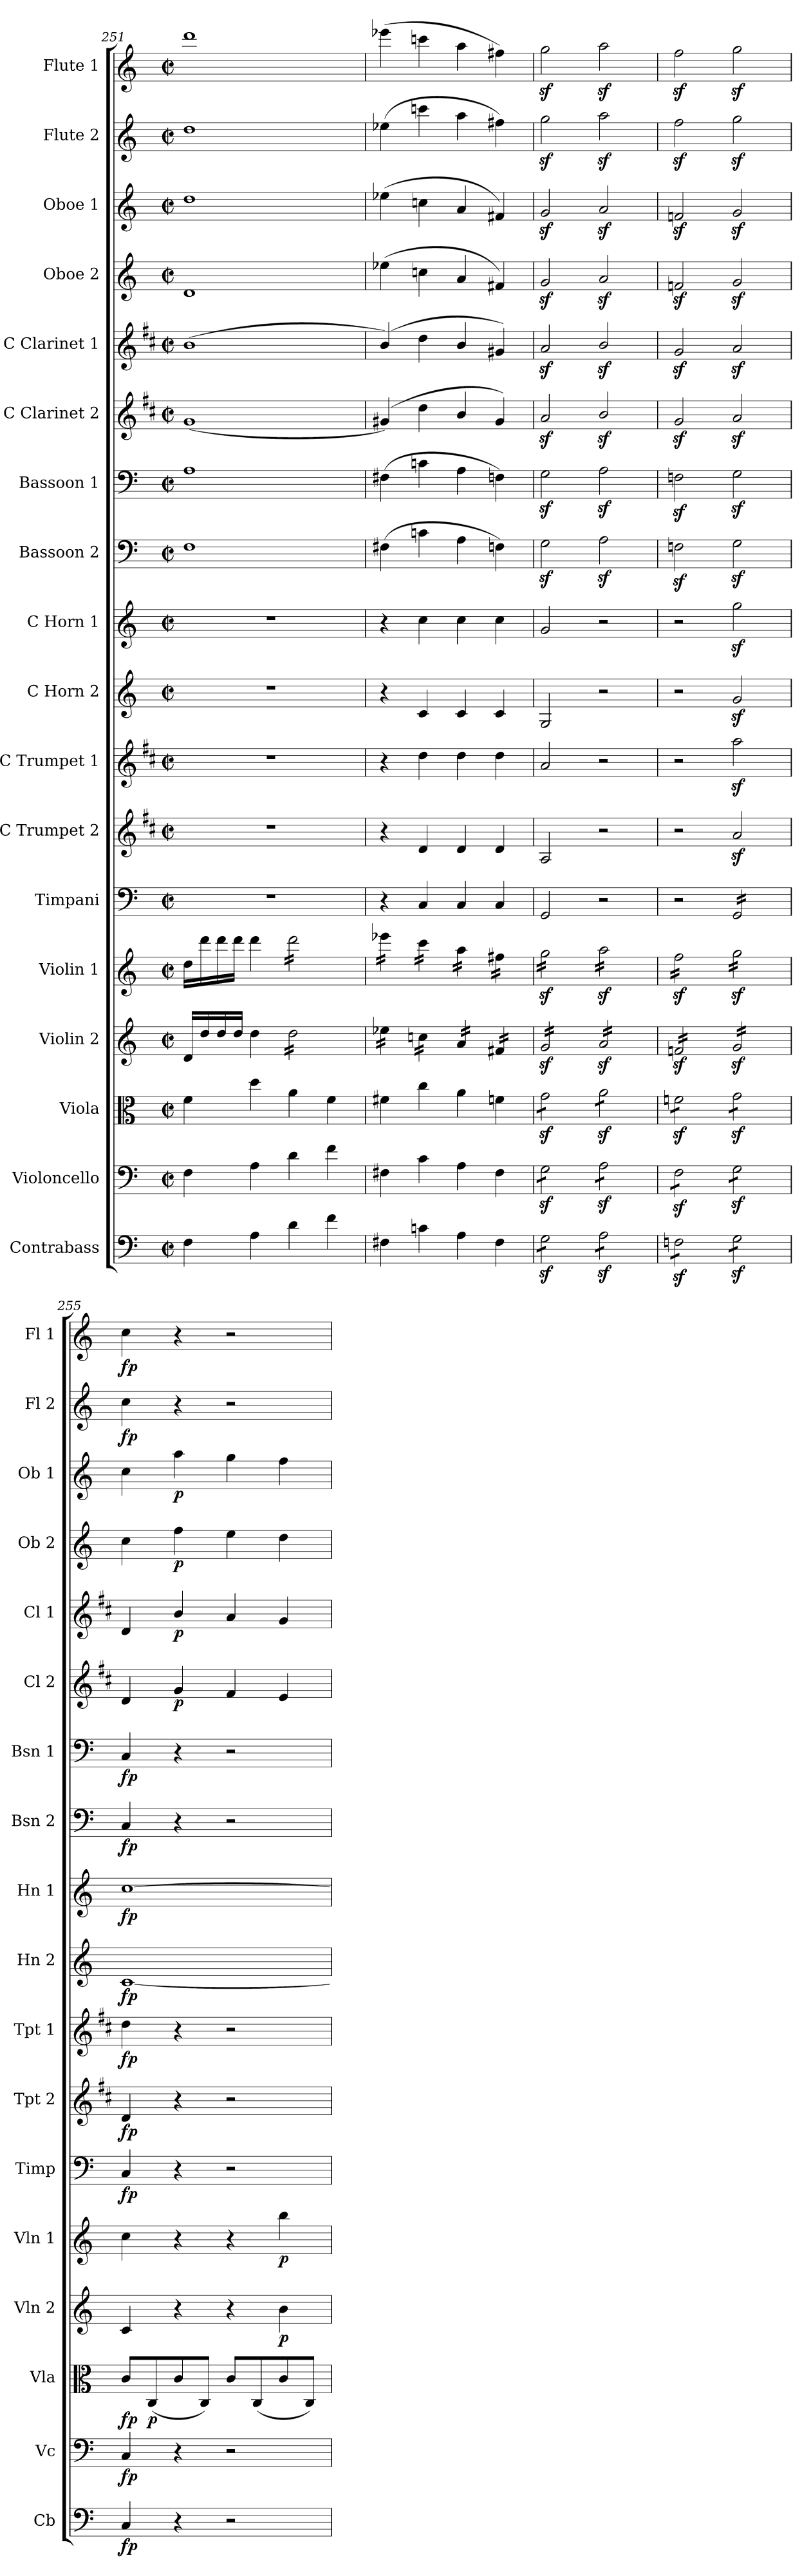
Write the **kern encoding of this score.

**kern	**dynam	**kern	**dynam	**kern	**dynam	**kern	**dynam	**kern	**dynam	**kern	**dynam	**kern	**dynam	**kern	**dynam	**kern	**dynam	**kern	**dynam	**kern	**dynam	**kern	**dynam	**kern	**dynam	**kern	**dynam	**kern	**dynam	**kern	**dynam	**kern	**dynam	**kern	**dynam
*part18	*part18	*part17	*part17	*part16	*part16	*part15	*part15	*part14	*part14	*part13	*part13	*part12	*part12	*part11	*part11	*part10	*part10	*part9	*part9	*part8	*part8	*part7	*part7	*part6	*part6	*part5	*part5	*part4	*part4	*part3	*part3	*part2	*part2	*part1	*part1
*staff18	*staff18	*staff17	*staff17	*staff16	*staff16	*staff15	*staff15	*staff14	*staff14	*staff13	*staff13	*staff12	*staff12	*staff11	*staff11	*staff10	*staff10	*staff9	*staff9	*staff8	*staff8	*staff7	*staff7	*staff6	*staff6	*staff5	*staff5	*staff4	*staff4	*staff3	*staff3	*staff2	*staff2	*staff1	*staff1
*I"Contrabass	*	*I"Violoncello	*	*I"Viola	*	*I"Violin 2	*	*I"Violin 1	*	*I"Timpani	*	*I"C Trumpet 2	*	*I"C Trumpet 1	*	*I"C Horn 2	*	*I"C Horn 1	*	*I"Bassoon 2	*	*I"Bassoon 1	*	*I"C Clarinet 2	*	*I"C Clarinet 1	*	*I"Oboe 2	*	*I"Oboe 1	*	*I"Flute 2	*	*I"Flute 1	*
*I'Cb	*	*I'Vc	*	*I'Vla	*	*I'Vln 2	*	*I'Vln 1	*	*I'Timp	*	*I'Tpt 2	*	*I'Tpt 1	*	*I'Hn 2	*	*I'Hn 1	*	*I'Bsn 2	*	*I'Bsn 1	*	*I'Cl 2	*	*I'Cl 1	*	*I'Ob 2	*	*I'Ob 1	*	*I'Fl 2	*	*I'Fl 1	*
*clefF4	*	*clefF4	*	*clefC3	*	*clefG2	*	*clefG2	*	*clefF4	*	*clefG2	*	*clefG2	*	*clefG2	*	*clefG2	*	*clefF4	*	*clefF4	*	*clefG2	*	*clefG2	*	*clefG2	*	*clefG2	*	*clefG2	*	*clefG2	*
*ITrd7c12	*	*	*	*	*	*	*	*	*	*	*	*ITrd1c2	*	*ITrd1c2	*	*ITrd7c12	*	*ITrd7c12	*	*	*	*	*	*ITrd1c2	*	*ITrd1c2	*	*	*	*	*	*	*	*	*
*k[]	*	*k[]	*	*k[]	*	*k[]	*	*k[]	*	*k[]	*	*k[]	*	*k[]	*	*k[]	*	*k[]	*	*k[]	*	*k[]	*	*k[]	*	*k[]	*	*k[]	*	*k[]	*	*k[]	*	*k[]	*
*M2/2	*	*M2/2	*	*M2/2	*	*M2/2	*	*M2/2	*	*M2/2	*	*M2/2	*	*M2/2	*	*M2/2	*	*M2/2	*	*M2/2	*	*M2/2	*	*M2/2	*	*M2/2	*	*M2/2	*	*M2/2	*	*M2/2	*	*M2/2	*
*met(c|)	*	*met(c|)	*	*met(c|)	*	*met(c|)	*	*met(c|)	*	*met(c|)	*	*met(c|)	*	*met(c|)	*	*met(c|)	*	*met(c|)	*	*met(c|)	*	*met(c|)	*	*met(c|)	*	*met(c|)	*	*met(c|)	*	*met(c|)	*	*met(c|)	*	*met(c|)	*
=251	=251	=251	=251	=251	=251	=251	=251	=251	=251	=251	=251	=251	=251	=251	=251	=251	=251	=251	=251	=251	=251	=251	=251	=251	=251	=251	=251	=251	=251	=251	=251	=251	=251	=251	=251
4FF\	.	4F\	.	4f\	.	16d/LL	.	16dd\LL	.	1r	.	1r	.	1r	.	1r	.	1r	.	1F	.	1A	.	(1f	.	(1a	.	1d	.	1dd	.	1dd	.	1ddd	.
.	.	.	.	.	.	16dd/	.	16ddd\	.	.	.	.	.	.	.	.	.	.	.	.	.	.	.	.	.	.	.	.	.	.	.	.	.	.	.
.	.	.	.	.	.	16dd/	.	16ddd\	.	.	.	.	.	.	.	.	.	.	.	.	.	.	.	.	.	.	.	.	.	.	.	.	.	.	.
.	.	.	.	.	.	16dd/JJ	.	16ddd\JJ	.	.	.	.	.	.	.	.	.	.	.	.	.	.	.	.	.	.	.	.	.	.	.	.	.	.	.
4AA\	.	4A\	.	4dd\	.	4dd\	.	4ddd\	.	.	.	.	.	.	.	.	.	.	.	.	.	.	.	.	.	.	.	.	.	.	.	.	.	.	.
*	*	*	*	*	*	*tremolo	*	*	*	*	*	*	*	*	*	*	*	*	*	*	*	*	*	*	*	*	*	*	*	*	*	*	*	*	*
*	*	*	*	*	*	*	*	*tremolo	*	*	*	*	*	*	*	*	*	*	*	*	*	*	*	*	*	*	*	*	*	*	*	*	*	*	*
4D\	.	4d\	.	4a\	.	16dd\LL	.	16ddd\LL	.	.	.	.	.	.	.	.	.	.	.	.	.	.	.	.	.	.	.	.	.	.	.	.	.	.	.
.	.	.	.	.	.	16dd\	.	16ddd\	.	.	.	.	.	.	.	.	.	.	.	.	.	.	.	.	.	.	.	.	.	.	.	.	.	.	.
.	.	.	.	.	.	16dd\	.	16ddd\	.	.	.	.	.	.	.	.	.	.	.	.	.	.	.	.	.	.	.	.	.	.	.	.	.	.	.
.	.	.	.	.	.	16dd\	.	16ddd\	.	.	.	.	.	.	.	.	.	.	.	.	.	.	.	.	.	.	.	.	.	.	.	.	.	.	.
4F\	.	4f\	.	4f\	.	16dd\	.	16ddd\	.	.	.	.	.	.	.	.	.	.	.	.	.	.	.	.	.	.	.	.	.	.	.	.	.	.	.
.	.	.	.	.	.	16dd\	.	16ddd\	.	.	.	.	.	.	.	.	.	.	.	.	.	.	.	.	.	.	.	.	.	.	.	.	.	.	.
.	.	.	.	.	.	16dd\	.	16ddd\	.	.	.	.	.	.	.	.	.	.	.	.	.	.	.	.	.	.	.	.	.	.	.	.	.	.	.
.	.	.	.	.	.	16dd\JJ	.	16ddd\JJ	.	.	.	.	.	.	.	.	.	.	.	.	.	.	.	.	.	.	.	.	.	.	.	.	.	.	.
=252	=252	=252	=252	=252	=252	=252	=252	=252	=252	=252	=252	=252	=252	=252	=252	=252	=252	=252	=252	=252	=252	=252	=252	=252	=252	=252	=252	=252	=252	=252	=252	=252	=252	=252	=252
4FF#X\	.	4F#X\	.	4f#X\	.	16ee-X\LL	.	16eee-X\LL	.	4r	.	4r	.	4r	.	4r	.	4r	.	(4F#X\	.	(4F#X\	.	(4f#X/)	.	(4a/)	.	(4ee-X\	.	(4ee-X\	.	(4ee-X\	.	(4eee-X\	.
.	.	.	.	.	.	16ee-X\	.	16eee-X\	.	.	.	.	.	.	.	.	.	.	.	.	.	.	.	.	.	.	.	.	.	.	.	.	.	.	.
.	.	.	.	.	.	16ee-X\	.	16eee-X\	.	.	.	.	.	.	.	.	.	.	.	.	.	.	.	.	.	.	.	.	.	.	.	.	.	.	.
.	.	.	.	.	.	16ee-X\JJ	.	16eee-X\JJ	.	.	.	.	.	.	.	.	.	.	.	.	.	.	.	.	.	.	.	.	.	.	.	.	.	.	.
4Cn\	.	4c\	.	4cc\	.	16ccn\LL	.	16ccc\LL	.	4C/	.	4c/	.	4cc\	.	4C/	.	4c\	.	4cn\	.	4cn\	.	4cc\	.	4cc\	.	4ccn\	.	4ccn\	.	4cccn\	.	4cccn\	.
.	.	.	.	.	.	16ccn\	.	16ccc\	.	.	.	.	.	.	.	.	.	.	.	.	.	.	.	.	.	.	.	.	.	.	.	.	.	.	.
.	.	.	.	.	.	16ccn\	.	16ccc\	.	.	.	.	.	.	.	.	.	.	.	.	.	.	.	.	.	.	.	.	.	.	.	.	.	.	.
.	.	.	.	.	.	16ccn\JJ	.	16ccc\JJ	.	.	.	.	.	.	.	.	.	.	.	.	.	.	.	.	.	.	.	.	.	.	.	.	.	.	.
4AA\	.	4A\	.	4a\	.	16a/LL	.	16aa\LL	.	4C/	.	4c/	.	4cc\	.	4C/	.	4c\	.	4A\	.	4A\	.	4a/	.	4a/	.	4a/	.	4a/	.	4aa\	.	4aa\	.
.	.	.	.	.	.	16a/	.	16aa\	.	.	.	.	.	.	.	.	.	.	.	.	.	.	.	.	.	.	.	.	.	.	.	.	.	.	.
.	.	.	.	.	.	16a/	.	16aa\	.	.	.	.	.	.	.	.	.	.	.	.	.	.	.	.	.	.	.	.	.	.	.	.	.	.	.
.	.	.	.	.	.	16a/JJ	.	16aa\JJ	.	.	.	.	.	.	.	.	.	.	.	.	.	.	.	.	.	.	.	.	.	.	.	.	.	.	.
4FF#\	.	4F#\	.	4fn\	.	16f#X/LL	.	16ff#X\LL	.	4C/	.	4c/	.	4cc\	.	4C/	.	4c\	.	4Fn\)	.	4Fn\)	.	4f#/)	.	4f#X/)	.	4f#X/)	.	4f#X/)	.	4ff#X\)	.	4ff#X\)	.
.	.	.	.	.	.	16f#X/	.	16ff#X\	.	.	.	.	.	.	.	.	.	.	.	.	.	.	.	.	.	.	.	.	.	.	.	.	.	.	.
.	.	.	.	.	.	16f#X/	.	16ff#X\	.	.	.	.	.	.	.	.	.	.	.	.	.	.	.	.	.	.	.	.	.	.	.	.	.	.	.
.	.	.	.	.	.	16f#X/JJ	.	16ff#X\JJ	.	.	.	.	.	.	.	.	.	.	.	.	.	.	.	.	.	.	.	.	.	.	.	.	.	.	.
=253	=253	=253	=253	=253	=253	=253	=253	=253	=253	=253	=253	=253	=253	=253	=253	=253	=253	=253	=253	=253	=253	=253	=253	=253	=253	=253	=253	=253	=253	=253	=253	=253	=253	=253	=253
*tremolo	*	*	*	*	*	*	*	*	*	*	*	*	*	*	*	*	*	*	*	*	*	*	*	*	*	*	*	*	*	*	*	*	*	*	*
*	*	*tremolo	*	*	*	*	*	*	*	*	*	*	*	*	*	*	*	*	*	*	*	*	*	*	*	*	*	*	*	*	*	*	*	*	*
*	*	*	*	*tremolo	*	*	*	*	*	*	*	*	*	*	*	*	*	*	*	*	*	*	*	*	*	*	*	*	*	*	*	*	*	*	*
8GGz<\L	.	8Gz<\L	.	8gz<\L	.	16gz</LL	.	16ggz<\LL	.	2GG/	.	2G/	.	2g/	.	2GG/	.	2G/	.	2Gz<\	.	2Gz<\	.	2gz</	.	2gz</	.	2gz</	.	2gz</	.	2ggz<\	.	2ggz<\	.
.	.	.	.	.	.	16gz</	.	16ggz<\	.	.	.	.	.	.	.	.	.	.	.	.	.	.	.	.	.	.	.	.	.	.	.	.	.	.	.
8GGz<\	.	8Gz<\	.	8gz<\	.	16gz</	.	16ggz<\	.	.	.	.	.	.	.	.	.	.	.	.	.	.	.	.	.	.	.	.	.	.	.	.	.	.	.
.	.	.	.	.	.	16gz</	.	16ggz<\	.	.	.	.	.	.	.	.	.	.	.	.	.	.	.	.	.	.	.	.	.	.	.	.	.	.	.
8GGz<\	.	8Gz<\	.	8gz<\	.	16gz</	.	16ggz<\	.	.	.	.	.	.	.	.	.	.	.	.	.	.	.	.	.	.	.	.	.	.	.	.	.	.	.
.	.	.	.	.	.	16gz</	.	16ggz<\	.	.	.	.	.	.	.	.	.	.	.	.	.	.	.	.	.	.	.	.	.	.	.	.	.	.	.
8GGz<\J	.	8Gz<\J	.	8gz<\J	.	16gz</	.	16ggz<\	.	.	.	.	.	.	.	.	.	.	.	.	.	.	.	.	.	.	.	.	.	.	.	.	.	.	.
.	.	.	.	.	.	16gz</JJ	.	16ggz<\JJ	.	.	.	.	.	.	.	.	.	.	.	.	.	.	.	.	.	.	.	.	.	.	.	.	.	.	.
8AAz<\L	.	8Az<\L	.	8az<\L	.	16az</LL	.	16aaz<\LL	.	2r	.	2r	.	2r	.	2r	.	2r	.	2Az<\	.	2Az<\	.	2az</	.	2az</	.	2az</	.	2az</	.	2aaz<\	.	2aaz<\	.
.	.	.	.	.	.	16az</	.	16aaz<\	.	.	.	.	.	.	.	.	.	.	.	.	.	.	.	.	.	.	.	.	.	.	.	.	.	.	.
8AAz<\	.	8Az<\	.	8az<\	.	16az</	.	16aaz<\	.	.	.	.	.	.	.	.	.	.	.	.	.	.	.	.	.	.	.	.	.	.	.	.	.	.	.
.	.	.	.	.	.	16az</	.	16aaz<\	.	.	.	.	.	.	.	.	.	.	.	.	.	.	.	.	.	.	.	.	.	.	.	.	.	.	.
8AAz<\	.	8Az<\	.	8az<\	.	16az</	.	16aaz<\	.	.	.	.	.	.	.	.	.	.	.	.	.	.	.	.	.	.	.	.	.	.	.	.	.	.	.
.	.	.	.	.	.	16az</	.	16aaz<\	.	.	.	.	.	.	.	.	.	.	.	.	.	.	.	.	.	.	.	.	.	.	.	.	.	.	.
8AAz<\J	.	8Az<\J	.	8az<\J	.	16az</	.	16aaz<\	.	.	.	.	.	.	.	.	.	.	.	.	.	.	.	.	.	.	.	.	.	.	.	.	.	.	.
.	.	.	.	.	.	16az</JJ	.	16aaz<\JJ	.	.	.	.	.	.	.	.	.	.	.	.	.	.	.	.	.	.	.	.	.	.	.	.	.	.	.
=254	=254	=254	=254	=254	=254	=254	=254	=254	=254	=254	=254	=254	=254	=254	=254	=254	=254	=254	=254	=254	=254	=254	=254	=254	=254	=254	=254	=254	=254	=254	=254	=254	=254	=254	=254
8FFnz<\L	.	8Fz<\L	.	8fnz<\L	.	16fnz</LL	.	16ffz<\LL	.	2r	.	2r	.	2r	.	2r	.	2r	.	2Fnz<\	.	2Fnz<\	.	2fz</	.	2fz</	.	2fnz</	.	2fnz</	.	2ffz<\	.	2ffz<\	.
.	.	.	.	.	.	16fnz</	.	16ffz<\	.	.	.	.	.	.	.	.	.	.	.	.	.	.	.	.	.	.	.	.	.	.	.	.	.	.	.
8FFnz<\	.	8Fz<\	.	8fnz<\	.	16fnz</	.	16ffz<\	.	.	.	.	.	.	.	.	.	.	.	.	.	.	.	.	.	.	.	.	.	.	.	.	.	.	.
.	.	.	.	.	.	16fnz</	.	16ffz<\	.	.	.	.	.	.	.	.	.	.	.	.	.	.	.	.	.	.	.	.	.	.	.	.	.	.	.
8FFnz<\	.	8Fz<\	.	8fnz<\	.	16fnz</	.	16ffz<\	.	.	.	.	.	.	.	.	.	.	.	.	.	.	.	.	.	.	.	.	.	.	.	.	.	.	.
.	.	.	.	.	.	16fnz</	.	16ffz<\	.	.	.	.	.	.	.	.	.	.	.	.	.	.	.	.	.	.	.	.	.	.	.	.	.	.	.
8FFnz<\J	.	8Fz<\J	.	8fnz<\J	.	16fnz</	.	16ffz<\	.	.	.	.	.	.	.	.	.	.	.	.	.	.	.	.	.	.	.	.	.	.	.	.	.	.	.
.	.	.	.	.	.	16fnz</JJ	.	16ffz<\JJ	.	.	.	.	.	.	.	.	.	.	.	.	.	.	.	.	.	.	.	.	.	.	.	.	.	.	.
*	*	*	*	*	*	*	*	*	*	*tremolo	*	*	*	*	*	*	*	*	*	*	*	*	*	*	*	*	*	*	*	*	*	*	*	*	*
8GGz<\L	.	8Gz<\L	.	8gz<\L	.	16gz</LL	.	16ggz<\LL	.	16GG/LL	.	2gz</	.	2ggz<\	.	2Gz</	.	2gz<\	.	2Gz<\	.	2Gz<\	.	2gz</	.	2gz</	.	2gz</	.	2gz</	.	2ggz<\	.	2ggz<\	.
.	.	.	.	.	.	16gz</	.	16ggz<\	.	16GG/	.	.	.	.	.	.	.	.	.	.	.	.	.	.	.	.	.	.	.	.	.	.	.	.	.
8GGz<\	.	8Gz<\	.	8gz<\	.	16gz</	.	16ggz<\	.	16GG/	.	.	.	.	.	.	.	.	.	.	.	.	.	.	.	.	.	.	.	.	.	.	.	.	.
.	.	.	.	.	.	16gz</	.	16ggz<\	.	16GG/	.	.	.	.	.	.	.	.	.	.	.	.	.	.	.	.	.	.	.	.	.	.	.	.	.
8GGz<\	.	8Gz<\	.	8gz<\	.	16gz</	.	16ggz<\	.	16GG/	.	.	.	.	.	.	.	.	.	.	.	.	.	.	.	.	.	.	.	.	.	.	.	.	.
.	.	.	.	.	.	16gz</	.	16ggz<\	.	16GG/	.	.	.	.	.	.	.	.	.	.	.	.	.	.	.	.	.	.	.	.	.	.	.	.	.
8GGz<\J	.	8Gz<\J	.	8gz<\J	.	16gz</	.	16ggz<\	.	16GG/	.	.	.	.	.	.	.	.	.	.	.	.	.	.	.	.	.	.	.	.	.	.	.	.	.
*	*	*	*	*Xtremolo	*	*	*	*	*	*	*	*	*	*	*	*	*	*	*	*	*	*	*	*	*	*	*	*	*	*	*	*	*	*	*
*	*	*Xtremolo	*	*	*	*	*	*	*	*	*	*	*	*	*	*	*	*	*	*	*	*	*	*	*	*	*	*	*	*	*	*	*	*	*
*Xtremolo	*	*	*	*	*	*	*	*	*	*	*	*	*	*	*	*	*	*	*	*	*	*	*	*	*	*	*	*	*	*	*	*	*	*	*
.	.	.	.	.	.	16gz</JJ	.	16ggz<\JJ	.	16GG/JJ	.	.	.	.	.	.	.	.	.	.	.	.	.	.	.	.	.	.	.	.	.	.	.	.	.
*	*	*	*	*	*	*	*	*	*	*Xtremolo	*	*	*	*	*	*	*	*	*	*	*	*	*	*	*	*	*	*	*	*	*	*	*	*	*
*	*	*	*	*	*	*	*	*Xtremolo	*	*	*	*	*	*	*	*	*	*	*	*	*	*	*	*	*	*	*	*	*	*	*	*	*	*	*
*	*	*	*	*	*	*Xtremolo	*	*	*	*	*	*	*	*	*	*	*	*	*	*	*	*	*	*	*	*	*	*	*	*	*	*	*	*	*
=255	=255	=255	=255	=255	=255	=255	=255	=255	=255	=255	=255	=255	=255	=255	=255	=255	=255	=255	=255	=255	=255	=255	=255	=255	=255	=255	=255	=255	=255	=255	=255	=255	=255	=255	=255
!	!LO:DY:b	!	!LO:DY:b	!	!LO:DY:b	!	!	!	!	!	!LO:DY:b	!	!LO:DY:b	!	!LO:DY:b	!	!LO:DY:b	!	!LO:DY:b	!	!LO:DY:b	!	!LO:DY:b	!	!	!	!	!	!	!	!	!	!LO:DY:b	!	!LO:DY:b
4CC/	fp	4C/	fp	8c/L	fp	4c/	.	4cc\	.	4C/	fp	4c/	fp	4cc\	fp	[1C	fp	[1c	fp	4C/	fp	4C/	fp	4c/	.	4c/	.	4cc\	.	4cc\	.	4cc\	fp	4cc\	fp
!	!	!	!	!	!LO:DY:b	!	!	!	!	!	!	!	!	!	!	!	!	!	!	!	!	!	!	!	!	!	!	!	!	!	!	!	!	!	!
.	.	.	.	(8C/	p	.	.	.	.	.	.	.	.	.	.	.	.	.	.	.	.	.	.	.	.	.	.	.	.	.	.	.	.	.	.
!	!	!	!	!	!	!	!	!	!	!	!	!	!	!	!	!	!	!	!	!	!	!	!	!	!LO:DY:b	!	!LO:DY:b	!	!LO:DY:b	!	!LO:DY:b	!	!	!	!
4r	.	4r	.	8c/	.	4r	.	4r	.	4r	.	4r	.	4r	.	.	.	.	.	4r	.	4r	.	4f/	p	4a/	p	4ff\	p	4aa\	p	4r	.	4r	.
.	.	.	.	8C/J)	.	.	.	.	.	.	.	.	.	.	.	.	.	.	.	.	.	.	.	.	.	.	.	.	.	.	.	.	.	.	.
2r	.	2r	.	8c/L	.	4r	.	4r	.	2r	.	2r	.	2r	.	.	.	.	.	2r	.	2r	.	4e/	.	4g/	.	4ee\	.	4gg\	.	2r	.	2r	.
.	.	.	.	(8C/	.	.	.	.	.	.	.	.	.	.	.	.	.	.	.	.	.	.	.	.	.	.	.	.	.	.	.	.	.	.	.
!	!	!	!	!	!	!	!LO:DY:b	!	!LO:DY:b	!	!	!	!	!	!	!	!	!	!	!	!	!	!	!	!	!	!	!	!	!	!	!	!	!	!
.	.	.	.	8c/	.	4b\	p	4bb\	p	.	.	.	.	.	.	.	.	.	.	.	.	.	.	4d/	.	4f/	.	4dd\	.	4ff\	.	.	.	.	.
.	.	.	.	8C/J)	.	.	.	.	.	.	.	.	.	.	.	.	.	.	.	.	.	.	.	.	.	.	.	.	.	.	.	.	.	.	.
=	=	=	=	=	=	=	=	=	=	=	=	=	=	=	=	=	=	=	=	=	=	=	=	=	=	=	=	=	=	=	=	=	=	=	=
*-	*-	*-	*-	*-	*-	*-	*-	*-	*-	*-	*-	*-	*-	*-	*-	*-	*-	*-	*-	*-	*-	*-	*-	*-	*-	*-	*-	*-	*-	*-	*-	*-	*-	*-	*-
